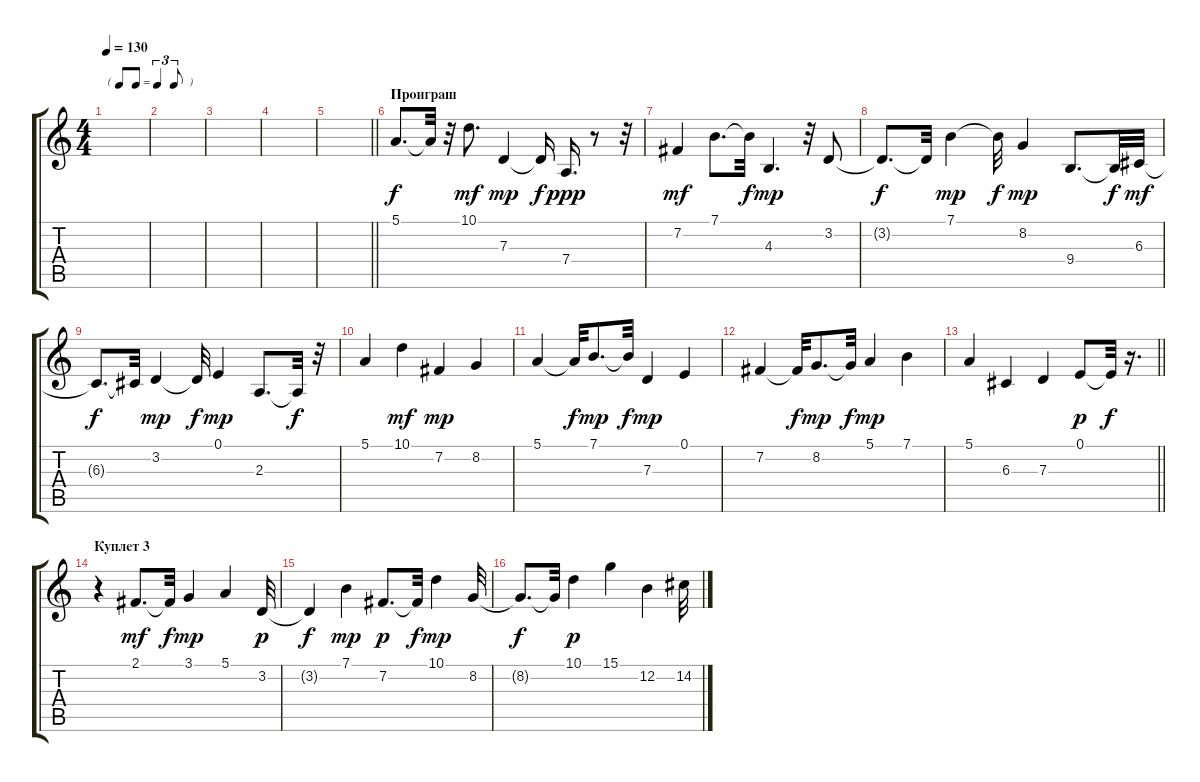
\track "" {instrument violin}
\staff {score tabs}
\tuning (E4 B3 G3 D3 A2 E2) {hide}
\ts (4 4)
\tf triplet8th
\tempo 130
\clef g2
\ks c
|
|
|
|
\barLineRight lightlight
|
\section ("" "Проиграш")
5.1.8{d} 5.1{t}.32 r.32 10.1.8{d dy mf} 7.3.4{dy mp} 7.3{t}.16{dy f} 7.4.16{d dy ppp} r.8 r.32 |
7.2.4{dy mf} 7.1.8{d} 7.1{t}.32{dy f} 4.3.4{d dy mp} r.32 3.2.8 |
3.2{t}.8{d dy f} 3.2{t}.32 7.1.4{dy mp} 7.1{t}.32{dy f} 8.2.4{dy mp} 9.4.8{d} 9.4{t}.32{dy f} 6.3.32{dy mf} |
6.3{t}.8{d dy f} 6.3{t}.32 3.2.4{dy mp} 3.2{t}.32{dy f} 0.1.4{dy mp} 2.3.8{d} 2.3{t}.32{dy f} r.32 |
5.1.4 10.1.4{dy mf} 7.2.4{dy mp} 8.2.4 |
5.1.4 5.1{t}.32{dy f} 7.1.8{d dy mp} 7.1{t}.32{dy f} 7.3.4{dy mp} 0.1.4 |
7.2.4 7.2{t}.32{dy f} 8.2.8{d dy mp} 8.2{t}.32{dy f} 5.1.4{dy mp} 7.1.4 |
\barLineRight lightlight
5.1.4 6.3.4 7.3.4 0.1.8{dy p} 0.1{t}.32{dy f} r.16{d} |
\section ("" "Куплет 3")
r.4 2.1.8{d dy mf} 2.1{t}.32{dy f} 3.1.4{dy mp} 5.1.4 3.2.32{dy p} |
3.2{t}.4{dy f} 7.1.4{dy mp} 7.2.8{d dy p} 7.2{t}.32{dy f} 10.1.4{dy mp} 8.2.32 |
8.2{t}.8{d dy f} 8.2{t}.32 10.1.4{dy p} 15.1.4 12.2.4 14.2.32
